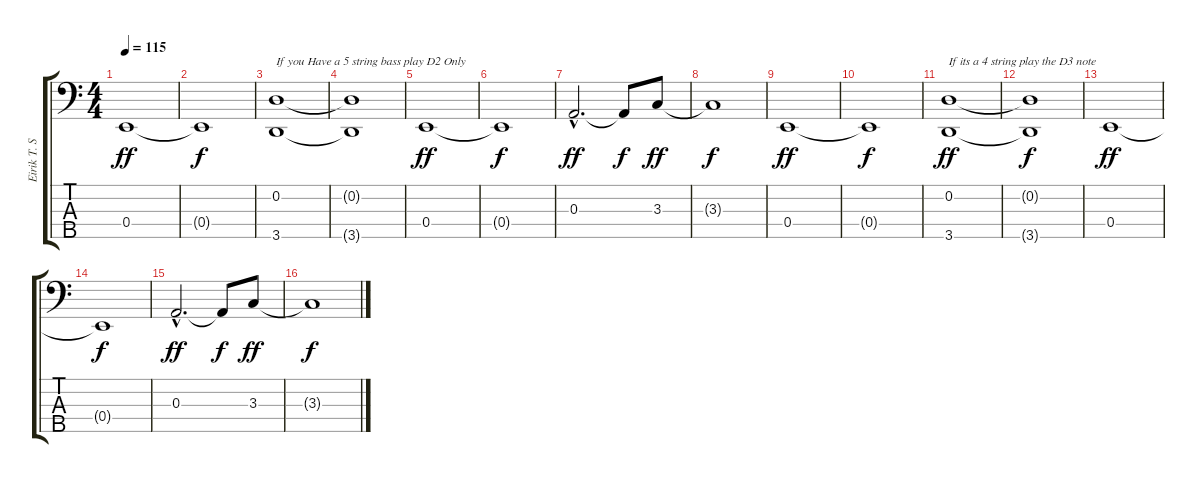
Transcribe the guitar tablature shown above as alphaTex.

\track ("Eirik T. Saltrø - Bass" "Eirik T. S") {instrument electricbassfinger}
\staff {score tabs}
\tuning (G2 D2 A1 E1 B0) {hide}
\ts (4 4)
\tempo 115
\clef f4
\ks c
0.4.1{dy ff instrument electricbassfinger} |
0.4{t}.1{dy f} |
(0.2 3.5).1{txt "If you Have a 5 string bass play D2 Only"} |
(0.2{t} 3.5{t}).1 |
0.4.1{dy ff} |
0.4{t}.1{dy f} |
0.3{hac}.2{d dy ff} 0.3{t}.8{dy f} 3.3.8{dy ff} |
3.3{t}.1{dy f} |
0.4.1{dy ff} |
0.4{t}.1{dy f} |
(0.2 3.5).1{txt "If its a 4 string play the D3 note" dy ff} |
(0.2{t} 3.5{t}).1{dy f} |
0.4.1{dy ff} |
0.4{t}.1{dy f} |
0.3{hac}.2{d dy ff} 0.3{t}.8{dy f} 3.3.8{dy ff} |
3.3{t}.1{dy f}
